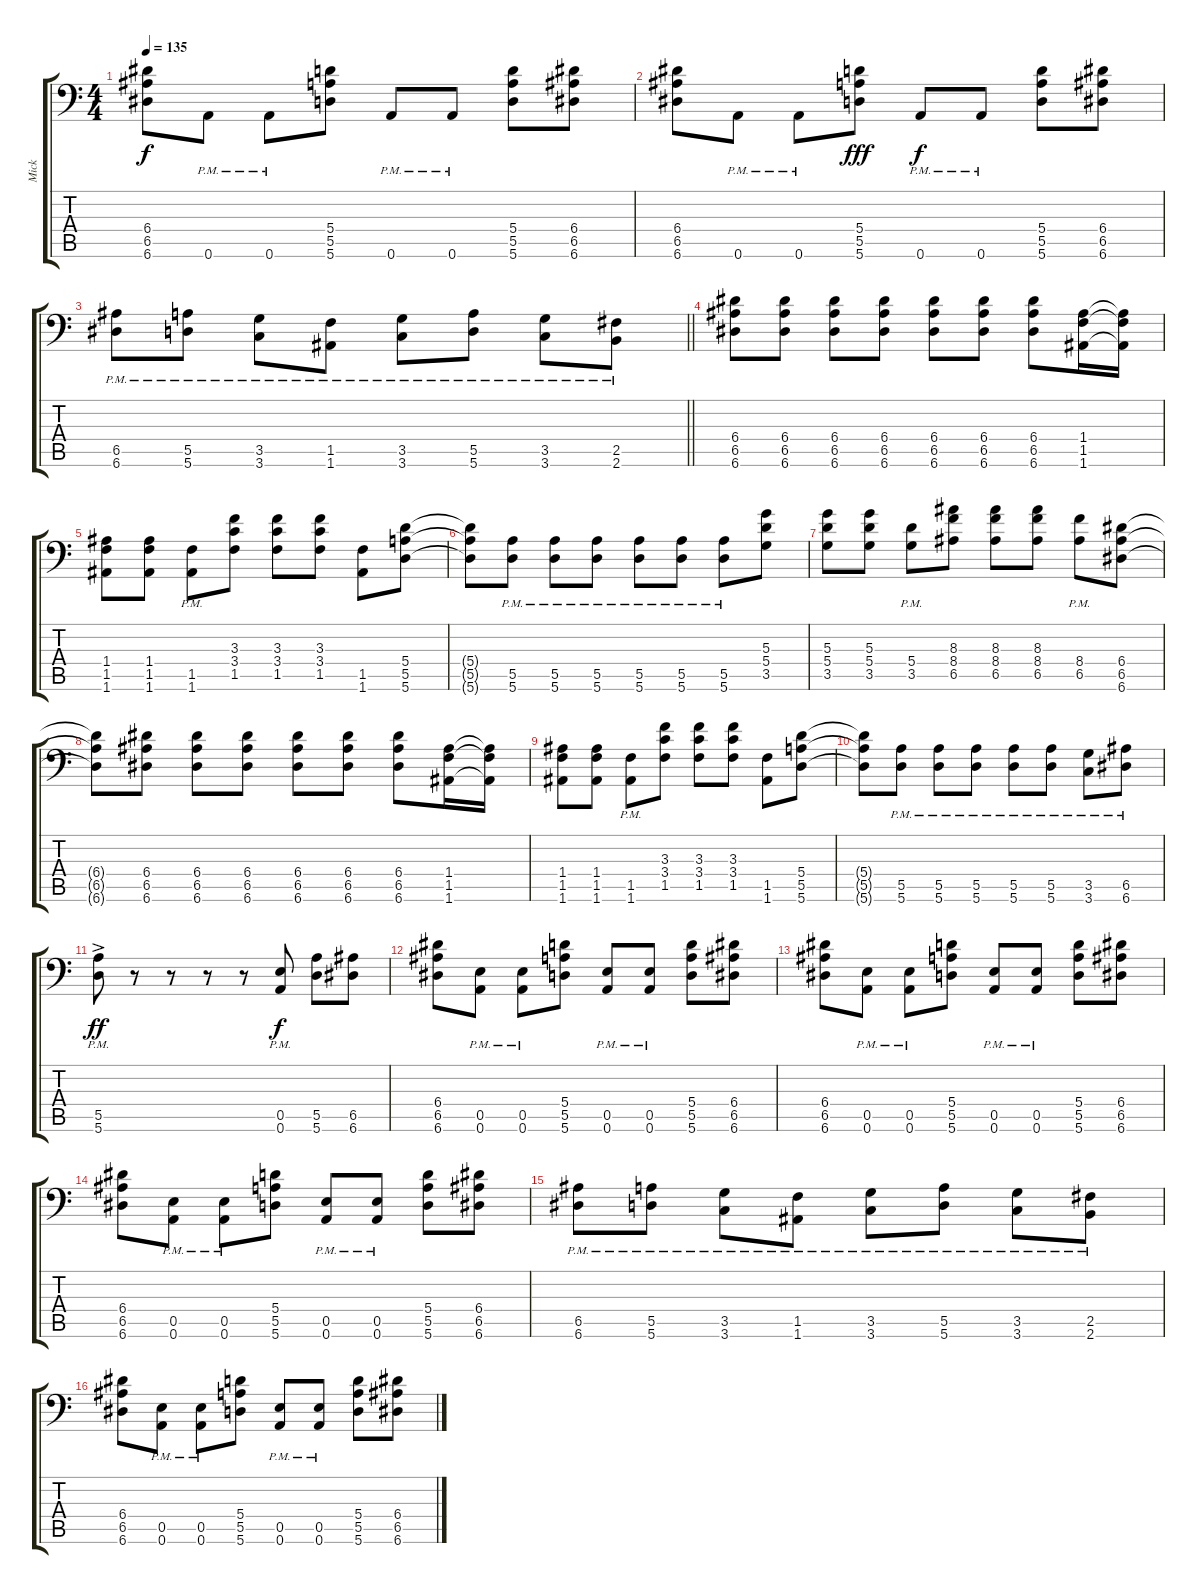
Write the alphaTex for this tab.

\track ("Mick" "Mick") {instrument distortionguitar}
\staff {score tabs}
\tuning (B3 Gb3 D3 A2 E2 A1) {hide}
\ts (4 4)
\tempo 135
\clef f4
\ks c
(6.4 6.5 6.6).8{dy f} 0.6{pm}.8 0.6{pm}.8 (5.4 5.5 5.6).8 0.6{pm}.8 0.6{pm}.8 (5.4 5.5 5.6).8 (6.4 6.5 6.6).8 |
(6.4 6.5 6.6).8 0.6{pm}.8 0.6{pm}.8 (5.4 5.5 5.6).8{dy fff} 0.6{pm}.8{dy f} 0.6{pm}.8 (5.4 5.5 5.6).8 (6.4 6.5 6.6).8 |
\barLineRight lightlight
(6.5{pm} 6.6{pm}).8 (5.5{pm} 5.6{pm}).8 (3.5{pm} 3.6{pm}).8 (1.5{pm} 1.6{pm}).8 (3.5{pm} 3.6{pm}).8 (5.5{pm} 5.6{pm}).8 (3.5{pm} 3.6{pm}).8 (2.5{pm} 2.6{pm}).8 |
(6.4 6.5 6.6).8 (6.4 6.5 6.6).8 (6.4 6.5 6.6).8 (6.4 6.5 6.6).8 (6.4 6.5 6.6).8 (6.4 6.5 6.6).8 (6.4 6.5 6.6).8 (1.4 1.5 1.6).16 (1.4{t} 1.5{t} 1.6{t}).16 |
(1.4 1.5 1.6).8 (1.4 1.5 1.6).8 (1.5{pm} 1.6{pm}).8 (3.3 3.4 1.5).8 (3.3 3.4 1.5).8 (3.3 3.4 1.5).8 (1.5 1.6).8 (5.4 5.5 5.6).8 |
(5.4{t} 5.5{t} 5.6{t}).8 (5.5{pm} 5.6{pm}).8 (5.5{pm} 5.6{pm}).8 (5.5{pm} 5.6{pm}).8 (5.5{pm} 5.6{pm}).8 (5.5{pm} 5.6{pm}).8 (5.5{pm} 5.6{pm}).8 (5.3 5.4 3.5).8 |
(5.3 5.4 3.5).8 (5.3 5.4 3.5).8 (5.4{pm} 3.5{pm}).8 (8.3 8.4 6.5).8 (8.3 8.4 6.5).8 (8.3 8.4 6.5).8 (8.4{pm} 6.5{pm}).8 (6.4 6.5 6.6).8 |
(6.4{t} 6.5{t} 6.6{t}).8 (6.4 6.5 6.6).8 (6.4 6.5 6.6).8 (6.4 6.5 6.6).8 (6.4 6.5 6.6).8 (6.4 6.5 6.6).8 (6.4 6.5 6.6).8 (1.4 1.5 1.6).16 (1.4{t} 1.5{t} 1.6{t}).16 |
(1.4 1.5 1.6).8 (1.4 1.5 1.6).8 (1.5{pm} 1.6{pm}).8 (3.3 3.4 1.5).8 (3.3 3.4 1.5).8 (3.3 3.4 1.5).8 (1.5 1.6).8 (5.4 5.5 5.6).8 |
(5.4{t} 5.5{t} 5.6{t}).8 (5.5{pm} 5.6{pm}).8 (5.5{pm} 5.6{pm}).8 (5.5{pm} 5.6{pm}).8 (5.5{pm} 5.6{pm}).8 (5.5{pm} 5.6{pm}).8 (3.5{pm} 3.6{pm}).8 (6.5{pm} 6.6{pm}).8 |
(5.5{pm} 5.6{ac pm}).8{dy ff} r.8 r.8 r.8 r.8 (0.5{pm} 0.6{pm}).8{dy f} (5.5 5.6).8 (6.5 6.6).8 |
(6.4 6.5 6.6).8 (0.5{pm} 0.6{pm}).8 (0.5{pm} 0.6{pm}).8 (5.4 5.5 5.6).8 (0.5{pm} 0.6{pm}).8 (0.5{pm} 0.6{pm}).8 (5.4 5.5 5.6).8 (6.4 6.5 6.6).8 |
(6.4 6.5 6.6).8 (0.5{pm} 0.6{pm}).8 (0.5{pm} 0.6{pm}).8 (5.4 5.5 5.6).8 (0.5{pm} 0.6{pm}).8 (0.5{pm} 0.6{pm}).8 (5.4 5.5 5.6).8 (6.4 6.5 6.6).8 |
(6.4 6.5 6.6).8 (0.5{pm} 0.6{pm}).8 (0.5{pm} 0.6{pm}).8 (5.4 5.5 5.6).8 (0.5{pm} 0.6{pm}).8 (0.5{pm} 0.6{pm}).8 (5.4 5.5 5.6).8 (6.4 6.5 6.6).8 |
(6.5{pm} 6.6{pm}).8 (5.5{pm} 5.6{pm}).8 (3.5{pm} 3.6{pm}).8 (1.5{pm} 1.6{pm}).8 (3.5{pm} 3.6{pm}).8 (5.5{pm} 5.6{pm}).8 (3.5{pm} 3.6{pm}).8 (2.5{pm} 2.6{pm}).8 |
(6.4 6.5 6.6).8 (0.5{pm} 0.6{pm}).8 (0.5{pm} 0.6{pm}).8 (5.4 5.5 5.6).8 (0.5{pm} 0.6{pm}).8 (0.5{pm} 0.6{pm}).8 (5.4 5.5 5.6).8 (6.4 6.5 6.6).8
